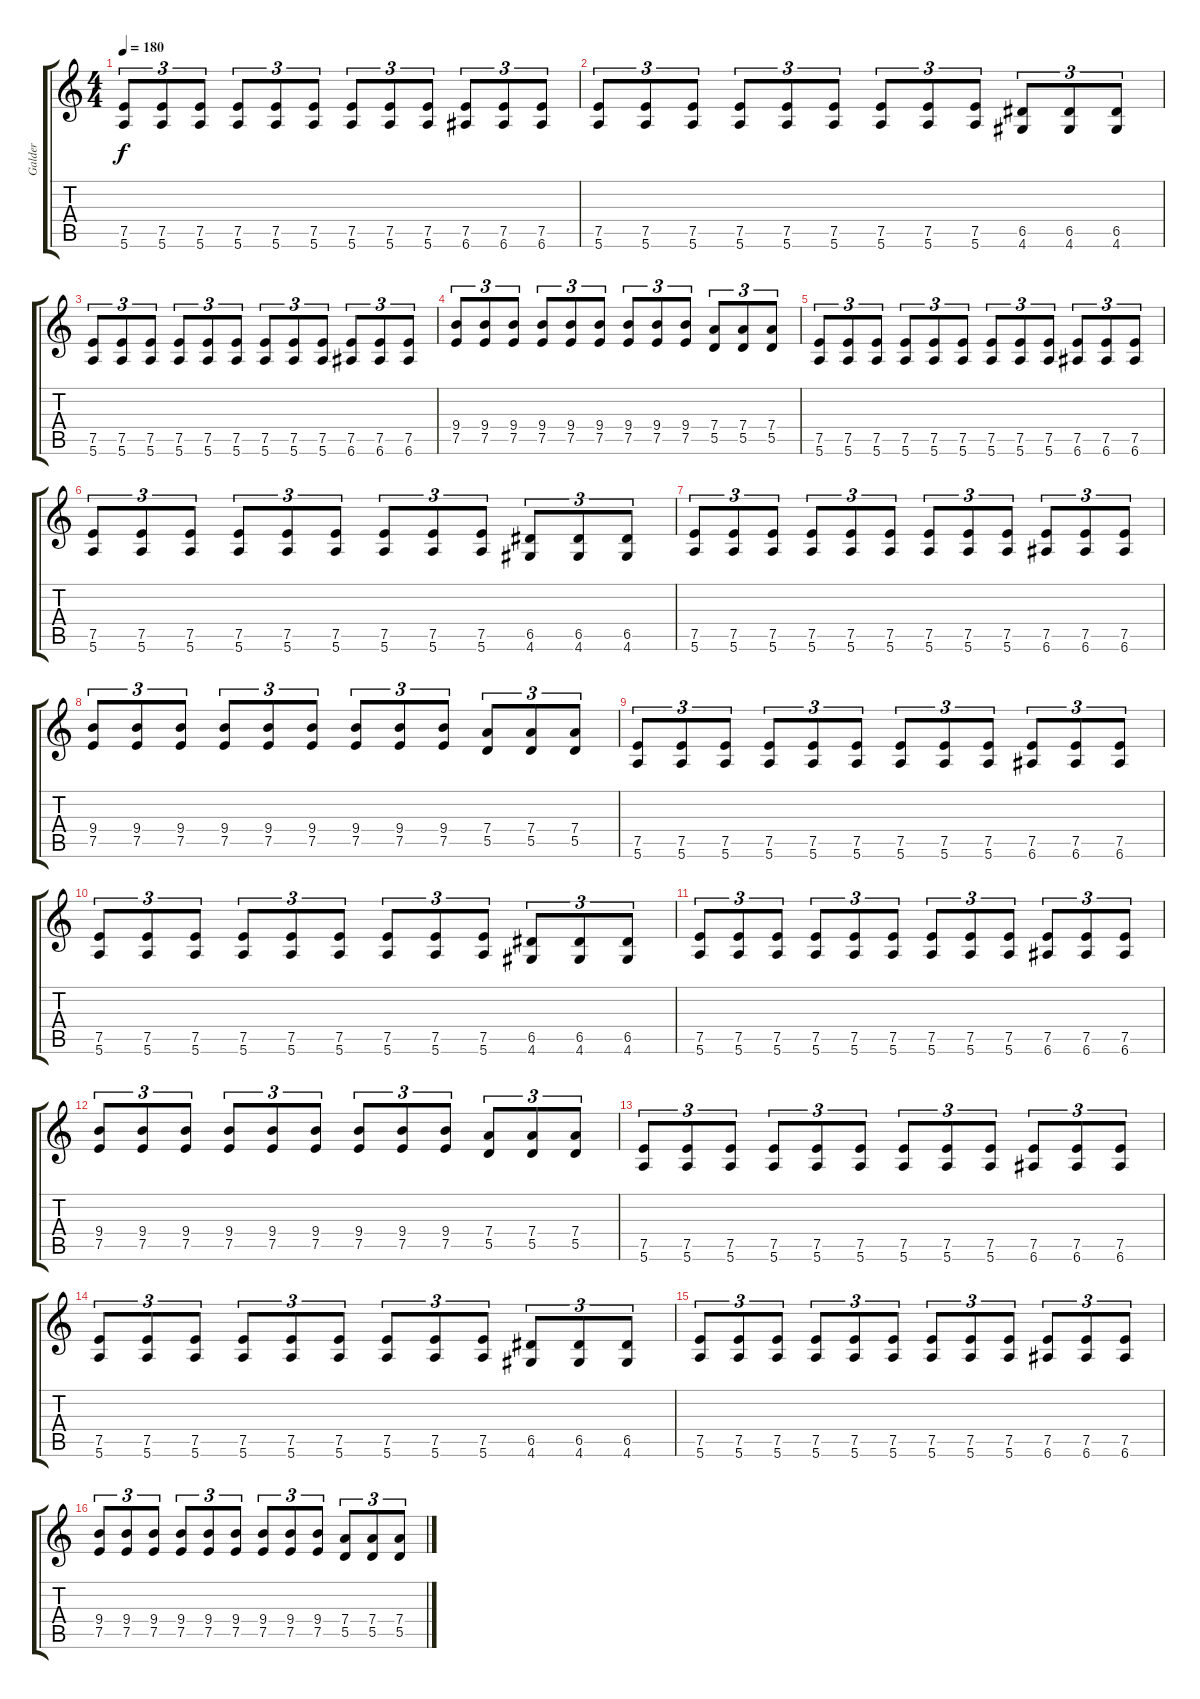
\track ("Galder" "Galder") {instrument distortionguitar}
\staff {score tabs}
\tuning (E4 B3 G3 D3 A2 E2) {hide}
\ts (4 4)
\tempo 180
\clef g2
\ks c
(7.5 5.6).8{tu (3 2) dy f} (7.5 5.6).8{tu (3 2)} (7.5 5.6).8{tu (3 2)} (7.5 5.6).8{tu (3 2)} (7.5 5.6).8{tu (3 2)} (7.5 5.6).8{tu (3 2)} (7.5 5.6).8{tu (3 2)} (7.5 5.6).8{tu (3 2)} (7.5 5.6).8{tu (3 2)} (7.5 6.6).8{tu (3 2)} (7.5 6.6).8{tu (3 2)} (7.5 6.6).8{tu (3 2)} |
(7.5 5.6).8{tu (3 2)} (7.5 5.6).8{tu (3 2)} (7.5 5.6).8{tu (3 2)} (7.5 5.6).8{tu (3 2)} (7.5 5.6).8{tu (3 2)} (7.5 5.6).8{tu (3 2)} (7.5 5.6).8{tu (3 2)} (7.5 5.6).8{tu (3 2)} (7.5 5.6).8{tu (3 2)} (6.5 4.6).8{tu (3 2)} (6.5 4.6).8{tu (3 2)} (6.5 4.6).8{tu (3 2)} |
(7.5 5.6).8{tu (3 2)} (7.5 5.6).8{tu (3 2)} (7.5 5.6).8{tu (3 2)} (7.5 5.6).8{tu (3 2)} (7.5 5.6).8{tu (3 2)} (7.5 5.6).8{tu (3 2)} (7.5 5.6).8{tu (3 2)} (7.5 5.6).8{tu (3 2)} (7.5 5.6).8{tu (3 2)} (7.5 6.6).8{tu (3 2)} (7.5 6.6).8{tu (3 2)} (7.5 6.6).8{tu (3 2)} |
(9.4 7.5).8{tu (3 2)} (9.4 7.5).8{tu (3 2)} (9.4 7.5).8{tu (3 2)} (9.4 7.5).8{tu (3 2)} (9.4 7.5).8{tu (3 2)} (9.4 7.5).8{tu (3 2)} (9.4 7.5).8{tu (3 2)} (9.4 7.5).8{tu (3 2)} (9.4 7.5).8{tu (3 2)} (7.4 5.5).8{tu (3 2)} (7.4 5.5).8{tu (3 2)} (7.4 5.5).8{tu (3 2)} |
(7.5 5.6).8{tu (3 2)} (7.5 5.6).8{tu (3 2)} (7.5 5.6).8{tu (3 2)} (7.5 5.6).8{tu (3 2)} (7.5 5.6).8{tu (3 2)} (7.5 5.6).8{tu (3 2)} (7.5 5.6).8{tu (3 2)} (7.5 5.6).8{tu (3 2)} (7.5 5.6).8{tu (3 2)} (7.5 6.6).8{tu (3 2)} (7.5 6.6).8{tu (3 2)} (7.5 6.6).8{tu (3 2)} |
(7.5 5.6).8{tu (3 2)} (7.5 5.6).8{tu (3 2)} (7.5 5.6).8{tu (3 2)} (7.5 5.6).8{tu (3 2)} (7.5 5.6).8{tu (3 2)} (7.5 5.6).8{tu (3 2)} (7.5 5.6).8{tu (3 2)} (7.5 5.6).8{tu (3 2)} (7.5 5.6).8{tu (3 2)} (6.5 4.6).8{tu (3 2)} (6.5 4.6).8{tu (3 2)} (6.5 4.6).8{tu (3 2)} |
(7.5 5.6).8{tu (3 2)} (7.5 5.6).8{tu (3 2)} (7.5 5.6).8{tu (3 2)} (7.5 5.6).8{tu (3 2)} (7.5 5.6).8{tu (3 2)} (7.5 5.6).8{tu (3 2)} (7.5 5.6).8{tu (3 2)} (7.5 5.6).8{tu (3 2)} (7.5 5.6).8{tu (3 2)} (7.5 6.6).8{tu (3 2)} (7.5 6.6).8{tu (3 2)} (7.5 6.6).8{tu (3 2)} |
(9.4 7.5).8{tu (3 2)} (9.4 7.5).8{tu (3 2)} (9.4 7.5).8{tu (3 2)} (9.4 7.5).8{tu (3 2)} (9.4 7.5).8{tu (3 2)} (9.4 7.5).8{tu (3 2)} (9.4 7.5).8{tu (3 2)} (9.4 7.5).8{tu (3 2)} (9.4 7.5).8{tu (3 2)} (7.4 5.5).8{tu (3 2)} (7.4 5.5).8{tu (3 2)} (7.4 5.5).8{tu (3 2)} |
(7.5 5.6).8{tu (3 2)} (7.5 5.6).8{tu (3 2)} (7.5 5.6).8{tu (3 2)} (7.5 5.6).8{tu (3 2)} (7.5 5.6).8{tu (3 2)} (7.5 5.6).8{tu (3 2)} (7.5 5.6).8{tu (3 2)} (7.5 5.6).8{tu (3 2)} (7.5 5.6).8{tu (3 2)} (7.5 6.6).8{tu (3 2)} (7.5 6.6).8{tu (3 2)} (7.5 6.6).8{tu (3 2)} |
(7.5 5.6).8{tu (3 2)} (7.5 5.6).8{tu (3 2)} (7.5 5.6).8{tu (3 2)} (7.5 5.6).8{tu (3 2)} (7.5 5.6).8{tu (3 2)} (7.5 5.6).8{tu (3 2)} (7.5 5.6).8{tu (3 2)} (7.5 5.6).8{tu (3 2)} (7.5 5.6).8{tu (3 2)} (6.5 4.6).8{tu (3 2)} (6.5 4.6).8{tu (3 2)} (6.5 4.6).8{tu (3 2)} |
(7.5 5.6).8{tu (3 2)} (7.5 5.6).8{tu (3 2)} (7.5 5.6).8{tu (3 2)} (7.5 5.6).8{tu (3 2)} (7.5 5.6).8{tu (3 2)} (7.5 5.6).8{tu (3 2)} (7.5 5.6).8{tu (3 2)} (7.5 5.6).8{tu (3 2)} (7.5 5.6).8{tu (3 2)} (7.5 6.6).8{tu (3 2)} (7.5 6.6).8{tu (3 2)} (7.5 6.6).8{tu (3 2)} |
(9.4 7.5).8{tu (3 2)} (9.4 7.5).8{tu (3 2)} (9.4 7.5).8{tu (3 2)} (9.4 7.5).8{tu (3 2)} (9.4 7.5).8{tu (3 2)} (9.4 7.5).8{tu (3 2)} (9.4 7.5).8{tu (3 2)} (9.4 7.5).8{tu (3 2)} (9.4 7.5).8{tu (3 2)} (7.4 5.5).8{tu (3 2)} (7.4 5.5).8{tu (3 2)} (7.4 5.5).8{tu (3 2)} |
(7.5 5.6).8{tu (3 2)} (7.5 5.6).8{tu (3 2)} (7.5 5.6).8{tu (3 2)} (7.5 5.6).8{tu (3 2)} (7.5 5.6).8{tu (3 2)} (7.5 5.6).8{tu (3 2)} (7.5 5.6).8{tu (3 2)} (7.5 5.6).8{tu (3 2)} (7.5 5.6).8{tu (3 2)} (7.5 6.6).8{tu (3 2)} (7.5 6.6).8{tu (3 2)} (7.5 6.6).8{tu (3 2)} |
(7.5 5.6).8{tu (3 2)} (7.5 5.6).8{tu (3 2)} (7.5 5.6).8{tu (3 2)} (7.5 5.6).8{tu (3 2)} (7.5 5.6).8{tu (3 2)} (7.5 5.6).8{tu (3 2)} (7.5 5.6).8{tu (3 2)} (7.5 5.6).8{tu (3 2)} (7.5 5.6).8{tu (3 2)} (6.5 4.6).8{tu (3 2)} (6.5 4.6).8{tu (3 2)} (6.5 4.6).8{tu (3 2)} |
(7.5 5.6).8{tu (3 2)} (7.5 5.6).8{tu (3 2)} (7.5 5.6).8{tu (3 2)} (7.5 5.6).8{tu (3 2)} (7.5 5.6).8{tu (3 2)} (7.5 5.6).8{tu (3 2)} (7.5 5.6).8{tu (3 2)} (7.5 5.6).8{tu (3 2)} (7.5 5.6).8{tu (3 2)} (7.5 6.6).8{tu (3 2)} (7.5 6.6).8{tu (3 2)} (7.5 6.6).8{tu (3 2)} |
(9.4 7.5).8{tu (3 2)} (9.4 7.5).8{tu (3 2)} (9.4 7.5).8{tu (3 2)} (9.4 7.5).8{tu (3 2)} (9.4 7.5).8{tu (3 2)} (9.4 7.5).8{tu (3 2)} (9.4 7.5).8{tu (3 2)} (9.4 7.5).8{tu (3 2)} (9.4 7.5).8{tu (3 2)} (7.4 5.5).8{tu (3 2)} (7.4 5.5).8{tu (3 2)} (7.4 5.5).8{tu (3 2)}
